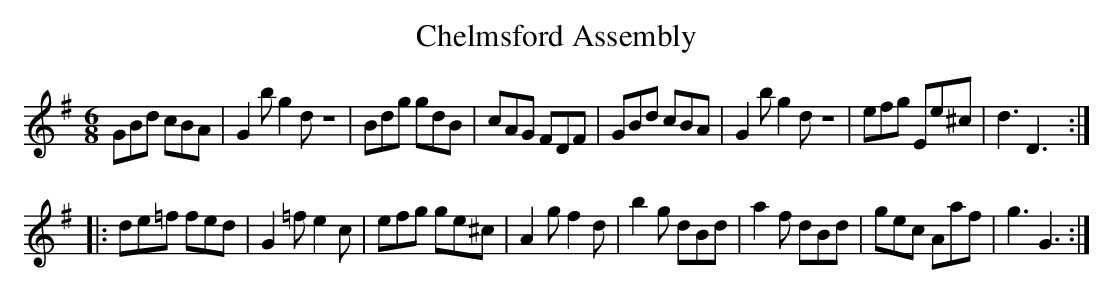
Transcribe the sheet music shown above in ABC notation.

X:1
T:Chelmsford Assembly
M:6/8
L:1/8
K:G
GBd cBA|G2 bg2 dZ| Bdg gdB |cAG FDF|GBd cBA|G2 bg2 dZ|efg Ee^c|d3 D3:|
|: de=f fed|G2 =f e2 c|efg ge^c|A2 g f2 d|b2 g dBd|a2 f dBd|gec Aaf|g3 G3:|
